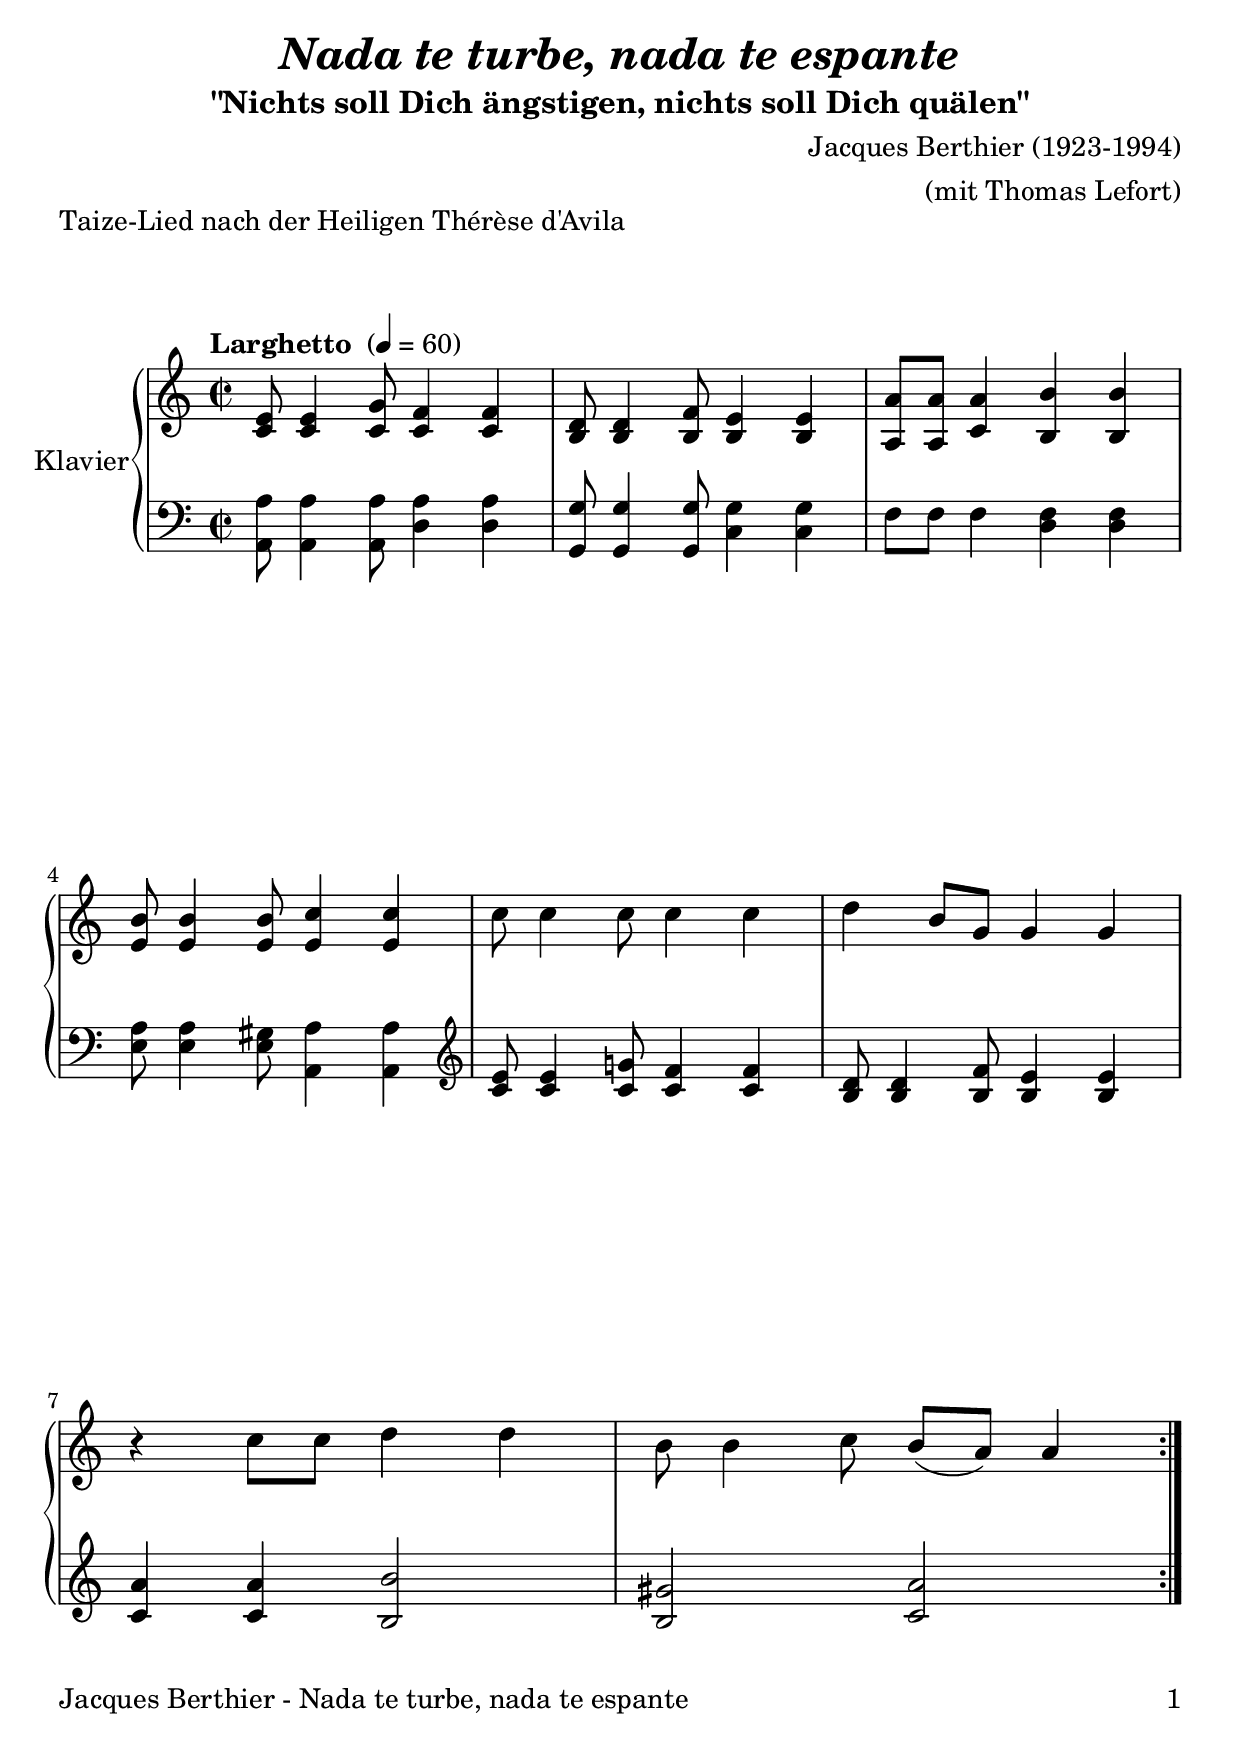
\version "2.24.1"
\include "deutsch.ly"

#(set-global-staff-size 24)

\header {
  title       = \markup \bold \italic "Nada te turbe, nada te espante"
  subtitle    = "\"Nichts soll Dich ängstigen, nichts soll Dich quälen\""
  composer    = "Jacques Berthier (1923-1994)"
  arranger    = "(mit Thomas Lefort)"
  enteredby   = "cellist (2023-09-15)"
  piece       = "Taize-Lied nach der Heiligen Thérèse d'Avila"
}

voiceconsts = {
  \key a \minor
  \time 2/2
%  \numericTimeSignature
  \compressEmptyMeasures
  % Set default beaming for all staves
%  \set Timing.beamExceptions = #'()
%  \set Timing.baseMoment     = #(ly:make-moment 1 4)
%  \set Timing.beatStructure  = #'(1 1 1)
  \tempo "Larghetto " 4=60
}

% mikl = "bright acoustic"
mikl = "church organ"

va = \relative c' {
  \voiceconsts

  \repeat volta 2 {
    <c e>8 <c e>4 <c g'>8 <c f>4 <c f>
    <h d>8 <h d>4 <h f'>8 <h e>4 <h e>
    <a a'>8 <a a'> <c a'>4 <h h'> <h h'>
    <e h'>8 <e h'>4 <e h'>8 <e c'>4 <e c'>

    c'8 c4 c8 c4 c
    d h8 g g4 g
    r c8 c d4 d
    h8 h4 c8 h( a) a4
  }
}

vb = \relative c {
  \voiceconsts
  \clef "bass"
  
  \repeat volta 2 {
    <a a'>8 <a a'>4 <a a'>8 <d a'>4 <d a'>
    <g, g'>8 <g g'>4 <g g'>8 <c g'>4 <c g'>
    f8 f f4 <d f> <d f>
    <e a>8 <e a>4 <e gis>8 <a, a'>4 <a a'> \clef "treble"

    <c' e>8 <c e>4 <c g'!>8 <c f>4 <c f>
    <h d>8 <h d>4 <h f'>8 <h e>4 <h e>
    <c a'> <c a'> <h h'>2
    <h gis'> <c a'>
  }
}


music = \new PianoStaff <<
  \set PianoStaff.midiInstrument = \mikl
  \set PianoStaff.instrumentName = \markup \center-column { "Klavier" }
  <<
    \new Staff {
      \transpose a a { \va }
    }
    
%    \new Dynamics \vdy
    
    \new Staff {
      \transpose a a { \vb }
    }
  >>  
>>

\book {
   \paper {
    print-page-number = ##t
    print-first-page-number = ##t
    ragged-last-bottom = ##f
    oddHeaderMarkup = \markup \null
    evenHeaderMarkup = \markup \null
    oddFooterMarkup = \markup {
      \fill-line {
        \if \should-print-page-number
        "Jacques Berthier - Nada te turbe, nada te espante" \fromproperty #'page:page-number-string
      }
    }
    evenFooterMarkup = \oddFooterMarkup
  } \score {
    \music
    \layout {}
  }

  \score {
    \unfoldRepeats \music

    \midi {
      \context {
        \Score
      }
    }
  }
}
